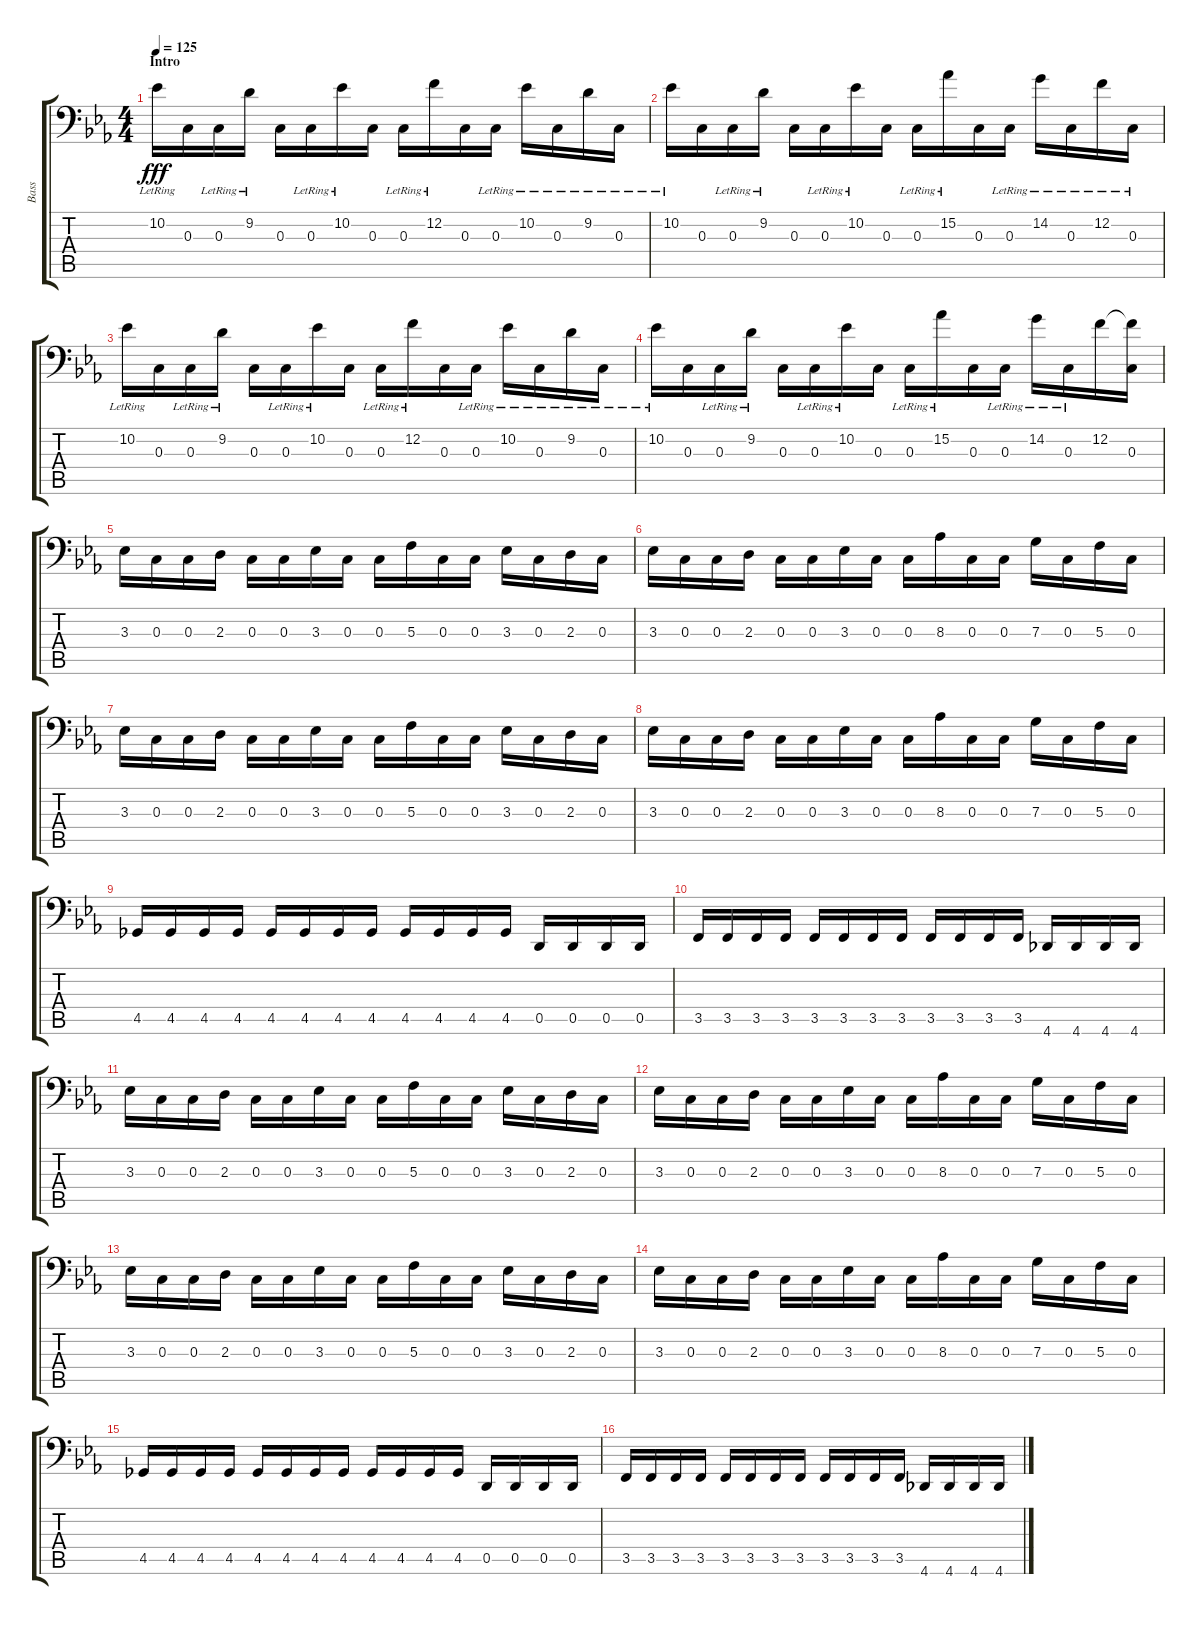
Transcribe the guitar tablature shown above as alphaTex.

\track ("Bass" "Bass") {instrument electricbasspick}
\staff {score tabs}
\tuning (Bb2 F2 C2 G1 D1 A0) {hide}
\ts (4 4)
\section ("" "Intro")
\tempo 125
\clef f4
\ks cminor
10.2{lr}.16{dy fff instrument electricbasspick} 0.3.16 0.3{lr}.16 9.2{lr}.16 0.3.16 0.3{lr}.16 10.2{lr}.16 0.3.16 0.3{lr}.16 12.2{lr}.16 0.3.16 0.3{lr}.16 10.2{lr}.16 0.3{lr}.16 9.2{lr}.16 0.3{lr}.16 |
10.2{lr}.16 0.3.16 0.3{lr}.16 9.2{lr}.16 0.3.16 0.3{lr}.16 10.2{lr}.16 0.3.16 0.3{lr}.16 15.2{lr}.16 0.3.16 0.3{lr}.16 14.2{lr}.16 0.3{lr}.16 12.2{lr}.16 0.3{lr}.16 |
10.2{lr}.16 0.3.16 0.3{lr}.16 9.2{lr}.16 0.3.16 0.3{lr}.16 10.2{lr}.16 0.3.16 0.3{lr}.16 12.2{lr}.16 0.3.16 0.3{lr}.16 10.2{lr}.16 0.3{lr}.16 9.2{lr}.16 0.3{lr}.16 |
10.2{lr}.16 0.3.16 0.3{lr}.16 9.2{lr}.16 0.3.16 0.3{lr}.16 10.2{lr}.16 0.3.16 0.3{lr}.16 15.2{lr}.16 0.3.16 0.3{lr}.16 14.2{lr}.16 0.3{lr}.16 12.2.16 (12.2{t} 0.3).16 |
3.3.16 0.3.16 0.3.16 2.3.16 0.3.16 0.3.16 3.3.16 0.3.16 0.3.16 5.3.16 0.3.16 0.3.16 3.3.16 0.3.16 2.3.16 0.3.16 |
3.3.16 0.3.16 0.3.16 2.3.16 0.3.16 0.3.16 3.3.16 0.3.16 0.3.16 8.3.16 0.3.16 0.3.16 7.3.16 0.3.16 5.3.16 0.3.16 |
3.3.16 0.3.16 0.3.16 2.3.16 0.3.16 0.3.16 3.3.16 0.3.16 0.3.16 5.3.16 0.3.16 0.3.16 3.3.16 0.3.16 2.3.16 0.3.16 |
3.3.16 0.3.16 0.3.16 2.3.16 0.3.16 0.3.16 3.3.16 0.3.16 0.3.16 8.3.16 0.3.16 0.3.16 7.3.16 0.3.16 5.3.16 0.3.16 |
4.5.16 4.5.16 4.5.16 4.5.16 4.5.16 4.5.16 4.5.16 4.5.16 4.5.16 4.5.16 4.5.16 4.5.16 0.5.16 0.5.16 0.5.16 0.5.16 |
3.5.16 3.5.16 3.5.16 3.5.16 3.5.16 3.5.16 3.5.16 3.5.16 3.5.16 3.5.16 3.5.16 3.5.16 4.6.16 4.6.16 4.6.16 4.6.16 |
3.3.16 0.3.16 0.3.16 2.3.16 0.3.16 0.3.16 3.3.16 0.3.16 0.3.16 5.3.16 0.3.16 0.3.16 3.3.16 0.3.16 2.3.16 0.3.16 |
3.3.16 0.3.16 0.3.16 2.3.16 0.3.16 0.3.16 3.3.16 0.3.16 0.3.16 8.3.16 0.3.16 0.3.16 7.3.16 0.3.16 5.3.16 0.3.16 |
3.3.16 0.3.16 0.3.16 2.3.16 0.3.16 0.3.16 3.3.16 0.3.16 0.3.16 5.3.16 0.3.16 0.3.16 3.3.16 0.3.16 2.3.16 0.3.16 |
3.3.16 0.3.16 0.3.16 2.3.16 0.3.16 0.3.16 3.3.16 0.3.16 0.3.16 8.3.16 0.3.16 0.3.16 7.3.16 0.3.16 5.3.16 0.3.16 |
4.5.16 4.5.16 4.5.16 4.5.16 4.5.16 4.5.16 4.5.16 4.5.16 4.5.16 4.5.16 4.5.16 4.5.16 0.5.16 0.5.16 0.5.16 0.5.16 |
3.5.16 3.5.16 3.5.16 3.5.16 3.5.16 3.5.16 3.5.16 3.5.16 3.5.16 3.5.16 3.5.16 3.5.16 4.6.16 4.6.16 4.6.16 4.6.16
